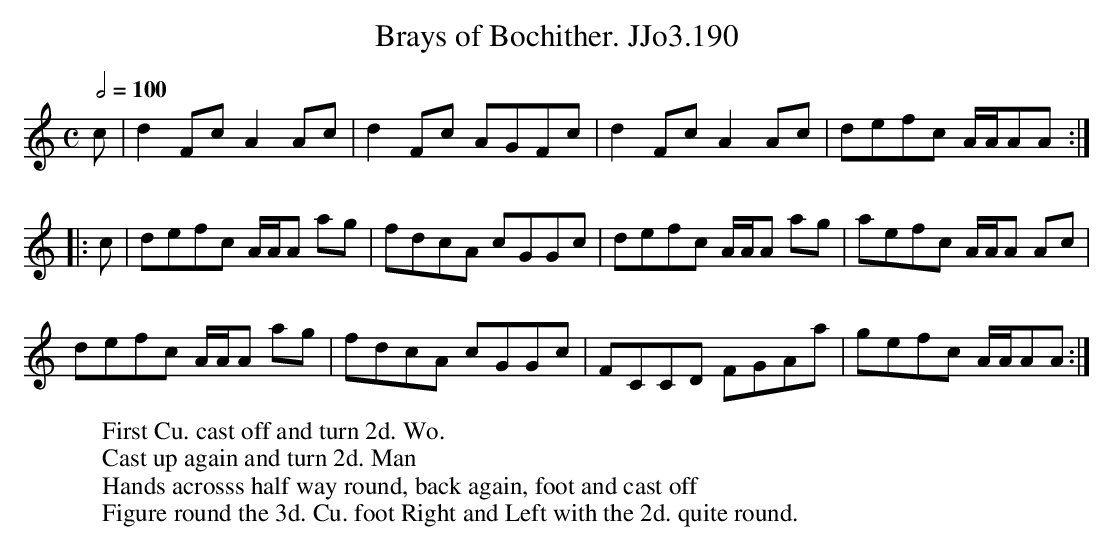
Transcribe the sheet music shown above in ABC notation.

X:1
T:Brays of Bochither. JJo3.190
M:C
L:1/8
Q:1/2=100
K:AM
c | d2 Fc A2Ac | d2 Fc AGFc | d2 Fc A2Ac | defc A/A/AA :|
|: c |defc A/A/A ag | fdcA cGGc | defc A/A/A ag | aefc A/A/A Ac |
defc A/A/A ag | fdcA cGGc | FCCD FGAa | gefc A/A/AA :|
W:First Cu. cast off and turn 2d. Wo.
W:Cast up again and turn 2d. Man
W:Hands acrosss half way round, back again, foot and cast off
W:Figure round the 3d. Cu. foot Right and Left with the 2d. quite round.
